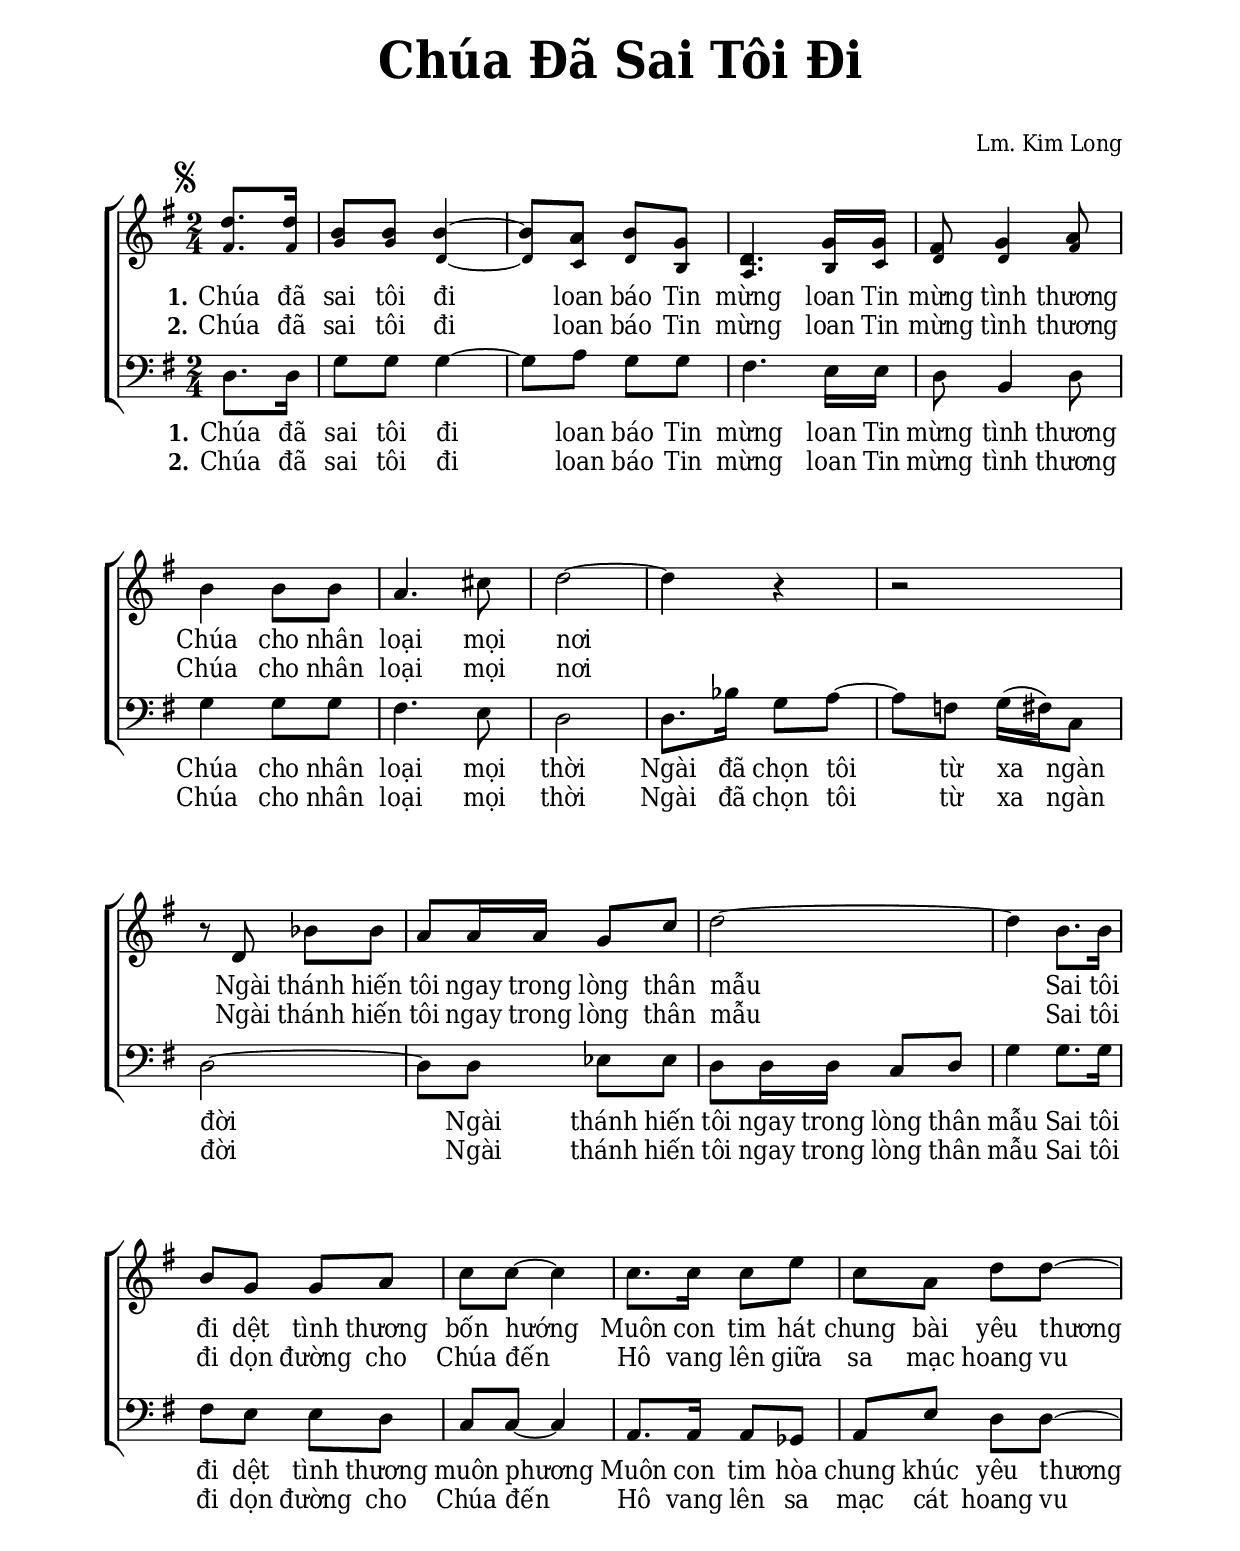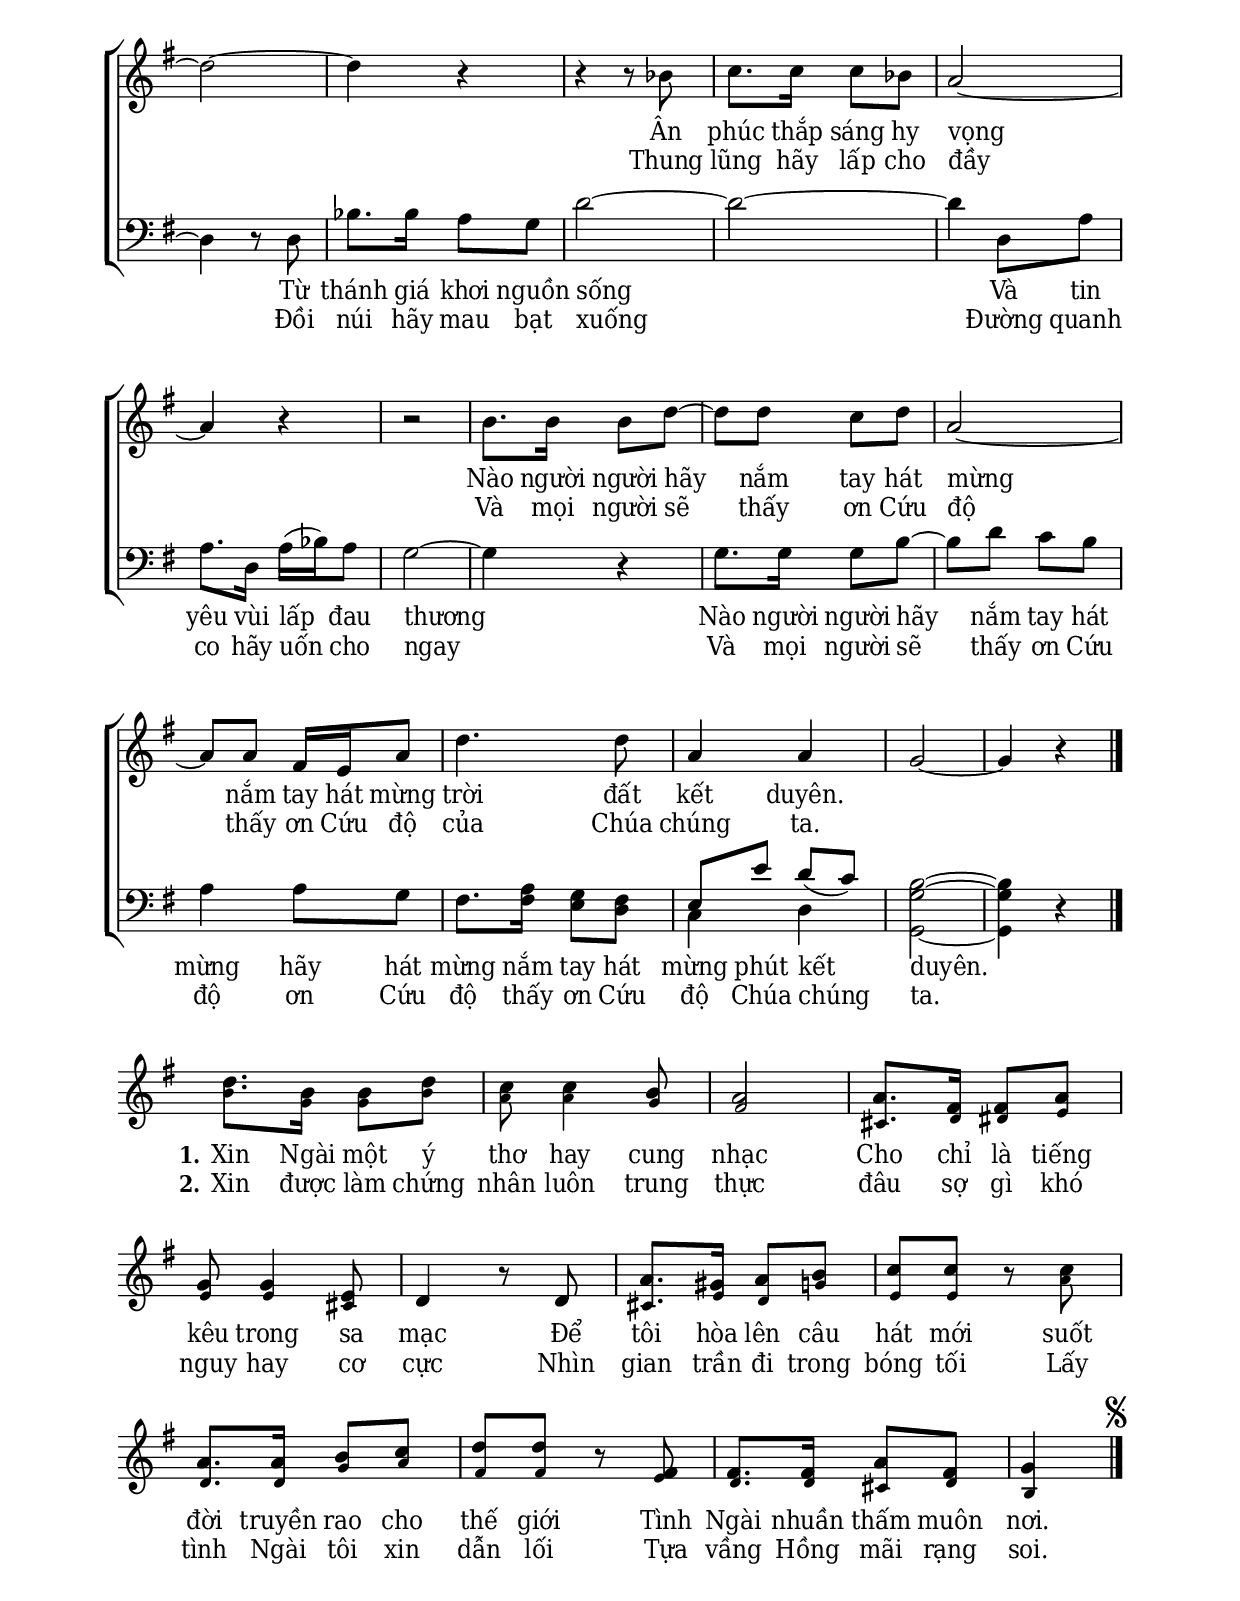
% Cài đặt chung\
\version "2.22.1"
\include "english.ly"

\header {
  title = \markup { \fontsize #3 "Chúa Đã Sai Tôi Đi" }
  composer = " "
  arranger = "Lm. Kim Long"
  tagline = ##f
}

% Nhạc phiên khúc
nhacPhienKhucSopMot = \relative c'' {
  \once \override Score.RehearsalMark.font-size = #0.1
  \mark \markup { \musicglyph #"scripts.segno" }
  %intro
  
  \partial 4 d8. d16 |
  b8 b b4 ~ |
  b8 a b g |
  d4. g16 g |
  fs8 g4 a8 |
  b4 b8 b |
  a4. cs8 |
  d2 ~ |
  d4 r |
  r2
  r8 d, bf' bf |
  a a16 a g8 c |
  d2 ~ |
  d4 b8. b16 |
  b8 g g a |
  c c ~ c4 |
  c8. c16 c8 e |
  c a d d ~ |
  d2 ~ |
  d4 r |
  r r8 bf |
  c8. c16 c8 bf |
  a2 ~ |
  a4 r |
  r2
  b8. b16 b8 d ~ |
  d d c d |
  a2 ~ |
  a8 a fs16 e a8 |
  d4. d8 |
  a4 a |
  g2 ~ |
  g4 r \bar "|."
}

nhacPhienKhucAltoMot = \relative c' {
  fs8. fs16 |
  g8 g d4 ~ |
  d8 c d b |
  a4. b16 c |
  d8 d4 fs8 |
  
}

nhacPhienKhucBasMot = \relative c {
  %intro
  \partial 4 d8. d16 |
  g8 g g4 ~ |
  g8 a g g |
  fs4. e16 e |
  d8  b4 d8 |
  g4 g8 g |
  fs4. e8 |
  d2 |
  d8. bf'16 g8 a ~ |
  a f! g16 (fs) c8 |
  d2 ~ |
  d8 d ef ef |
  d d16 d c8 d |
  g4 g8. g16 |
  fs8 e e d |
  c c ~ c4 |
  a8. a16 a8 gf |
  a e' d d ~ |
  d4 r8 d |
  bf'8. bf16 a8 g |
  d'2 ~ |
  d2 ~ |
  d4 d,8 a' |
  a8. d,16 a' (bf) a8 |
  g2 ~ |
  g4 r |
  g8. g16 g8 b ~ |
  b d c b |
  a4 a8 g |
  fs8. <a fs>16 <g e>8 <fs d> |
  <<
    { \voiceOne e e' d _(c) }
    \new Voice { \voiceTwo c,4 d }
  >>
  \oneVoice
  <b' g g,>2 ~ |
  <b g g,>4 r
}

nhacPhienKhucSopHai = \relative c'' {
  d8. b16 b8 d |
  c c4 b8 |
  a2 |
  a8. fs16 fs8 a |
  g g4 e8 |
  d4 r8 d |
  a'8. gs16 a8 b |
  c c r c |
  a8. a16 b8 c |
  d d r fs, |
  fs8. fs16 a8 fs |
  g4
  \once \override Score.RehearsalMark.font-size = #0.1
  \mark \markup { \musicglyph #"scripts.segno" }
  \bar "|."
}

nhacPhienKhucBasHai = \relative c'' {
  b8. g16 g8 b |
  a a4 g8 |
  fs2 |
  cs8. d16 ds8 e |
  e e4 cs8 |
  d4 r8 d |
  cs8. e16 d8 g! |
  e e r a |
  d,8. d16 g8 a |
  fs fs r e |
  d8. d16 cs8 d |
  b4
}

% Lời phiên khúc
loiPhienKhucSopMot = \lyrics {
  \set stanza = "1."
  Chúa đã sai tôi đi loan báo Tin mừng
  loan Tin mừng tình thương Chúa cho nhân loại mọi nơi
  Ngài thánh hiến tôi ngay trong lòng thân mẫu
  Sai tôi đi dệt tình thương bốn hướng
  Muôn con tim hát chung bài yêu thương
  Ân phúc thắp sáng hy vọng
  Nào người người hãy nắm tay hát mừng
  nắm tay hát mừng trời đất kết duyên.
}

loiPhienKhucSopMotA = \lyrics {
  \set stanza = "2."
  Chúa đã sai tôi đi loan báo Tin mừng
  loan Tin mừng tình thương Chúa cho nhân loại mọi nơi
  Ngài thánh hiến tôi ngay trong lòng thân mẫu
  Sai tôi đi dọn đường cho Chúa đến
  Hô vang lên giữa sa mạc hoang vu
  Thung lũng hãy lấp cho đầy
  Và mọi người sẽ thấy ơn Cứu độ
  thấy ơn Cứu độ của Chúa chúng ta.
}

loiPhienKhucBasMot = \lyrics {
  \set stanza = "1."
  Chúa đã sai tôi đi loan báo Tin mừng
  loan Tin mừng tình thương Chúa cho nhân loại mọi thời
  Ngài đã chọn tôi từ xa ngàn đời
  Ngài thánh hiến tôi ngay trong lòng thân mẫu
  Sai tôi đi dệt tình thương muôn phương
  Muôn con tim hòa chung khúc yêu thương
  Từ thánh giá khơi nguồn sống
  Và tin yêu vùi lấp đau thương
  Nào người người hãy nắm tay hát mừng
  hãy hát mừng
  nắm tay hát mừng phút kết duyên.
}

loiPhienKhucBasHai = \lyrics {
  \set stanza = "2."
  Chúa đã sai tôi đi loan báo Tin mừng
  loan Tin mừng tình thương Chúa cho nhân loại mọi thời
  Ngài đã chọn tôi từ xa ngàn đời
  Ngài thánh hiến tôi ngay trong lòng thân mẫu
  Sai tôi đi dọn đường cho Chúa đến
  Hô vang lên sa mạc cát hoang vu
  Đồi núi hãy mau bạt xuống
  Đường quanh co hãy uốn cho ngay
  Và mọi người sẽ thấy ơn Cứu độ
  ơn Cứu độ
  thấy ơn Cứu độ Chúa chúng ta.
}

loiPhienKhucSopHai = \lyrics {
  \set stanza = "1."
  Xin Ngài một ý thơ hay cung nhạc
  Cho chỉ là tiếng kêu trong sa mạc
  Để tôi hòa lên câu hát mới
  suốt đời truyền rao cho thế giới
  Tình Ngài nhuần thấm muôn nơi.
}

loiPhienKhucSopBa = \lyrics {
  \set stanza = "2."
  Xin được làm chứng nhân
  luôn trung thực đâu sợ gì khó nguy
  hay cơ cực
  Nhìn gian trần đi trong bóng tối
  Lấy tình Ngài tôi xin dẫn lối
  Tựa vầng Hồng mãi rạng soi.
}

% Dàn trang
\paper {
  #(set-paper-size "a4")
  top-margin = 15\mm
  bottom-margin = 20\mm
  left-margin = 20\mm
  right-margin = 20\mm
  indent = #0
  #(define fonts
	 (make-pango-font-tree "Deja Vu Serif Condensed"
	 		       "Deja Vu Serif Condensed"
			       "Deja Vu Serif Condensed"
			       (/ 20 20)))
  print-page-number = ##f
  system-system-spacing = #'((basic-distance . 14)
                             (minimum-distance . 14)
                             (padding . 2))
  score-system-spacing = #'((basic-distance . 14)
                             (minimum-distance . 14)
                             (padding . 2))
}

TongNhip = {
  \key g \major \time 2/4
  \set Timing.beamExceptions = #'()
  \set Timing.baseMoment = #(ly:make-moment 1/4)
}

% Đổi kích thước nốt cho bè phụ
notBePhu =
#(define-music-function (font-size music) (number? ly:music?)
   (for-some-music
     (lambda (m)
       (if (music-is-of-type? m 'rhythmic-event)
           (begin
             (set! (ly:music-property m 'tweaks)
                   (cons `(font-size . ,font-size)
                         (ly:music-property m 'tweaks)))
             #t)
           #f))
     music)
   music)

\score {
  \new ChoirStaff <<
    \new Staff = diepKhuc \with {
        \consists "Merge_rests_engraver"
        printPartCombineTexts = ##f
      }
      <<
     \new Voice = "beSop" { \TongNhip \partCombine 
          \nhacPhienKhucSopMot
          \notBePhu -2 { \nhacPhienKhucAltoMot } }
        \new NullVoice = nhacThamChieuPhienKhucSopMot \nhacPhienKhucSopMot
        \new Lyrics \lyricsto nhacThamChieuPhienKhucSopMot \loiPhienKhucSopMot
        \new Lyrics \lyricsto nhacThamChieuPhienKhucSopMot \loiPhienKhucSopMotA
      >>
    \new Staff <<
      \new Voice = "beBass" {
        \clef bass \TongNhip \nhacPhienKhucBasMot
      }
      \new Lyrics \lyricsto beBass \loiPhienKhucBasMot
      \new Lyrics \lyricsto beBass \loiPhienKhucBasHai
    >>
  >>
  \layout {
    %\override Lyrics.LyricText.font-size = #+2
    \override Lyrics.LyricSpace.minimum-distance = #0.6
    \override Score.BarNumber.break-visibility = ##(#f #f #f)
  }
}

\score {
  \new ChoirStaff <<
    \new Staff = diepKhuc \with {
        \consists "Merge_rests_engraver"
        printPartCombineTexts = ##f
      }
      <<
     \new Voice \TongNhip \partCombine 
          \nhacPhienKhucSopHai
          \notBePhu -2 { \nhacPhienKhucBasHai }
        \new NullVoice = nhacThamChieuPhienKhucSopHai \nhacPhienKhucSopHai
        \new Lyrics \lyricsto nhacThamChieuPhienKhucSopHai \loiPhienKhucSopHai
        \new Lyrics \lyricsto nhacThamChieuPhienKhucSopHai \loiPhienKhucSopBa
      >>
  >>
  \layout {
    %\override Lyrics.LyricText.font-size = #+2
    \override Lyrics.LyricSpace.minimum-distance = #0.6
    \override Staff.TimeSignature.transparent = ##t
    \override Score.BarNumber.break-visibility = ##(#f #f #f)
  } 
}
